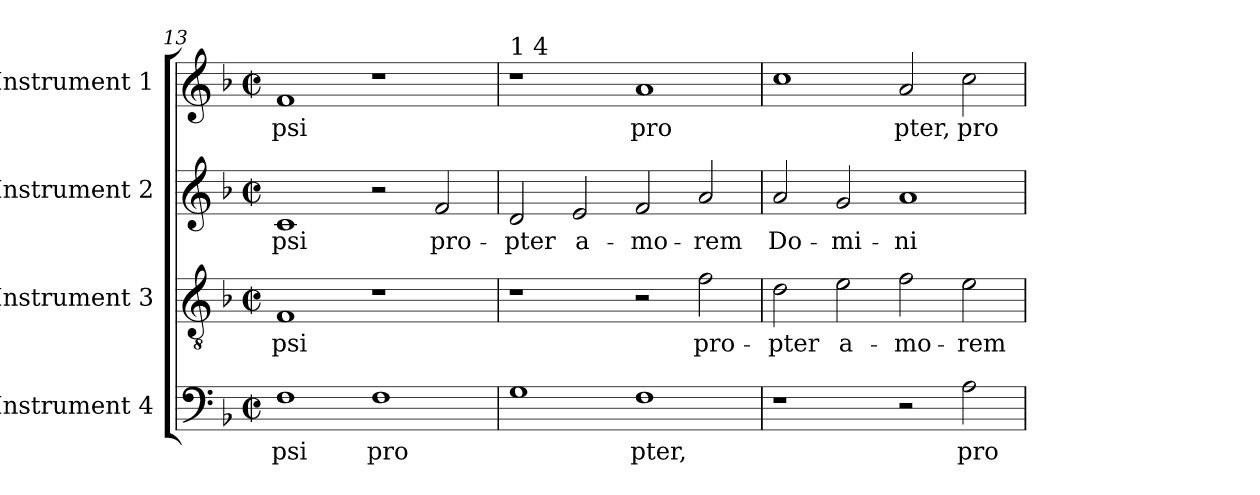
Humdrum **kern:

**kern	**text	**kern	**text	**kern	**text	**kern	**text
*part4	*part4	*part3	*part3	*part2	*part2	*part1	*part1
*staff4	*staff4	*staff3	*staff3	*staff2	*staff2	*staff1	*staff1
*I"Instrument 4	*	*I"Instrument 3	*	*I"Instrument 2	*	*I"Instrument 1	*
*clefF4	*	*clefGv2	*	*clefG2	*	*clefG2	*
*k[b-]	*	*k[b-]	*	*k[b-]	*	*k[b-]	*
*F:	*	*F:	*	*F:	*	*F:	*
*M2/2	*	*M2/2	*	*M2/2	*	*M2/2	*
*met(c|)	*	*met(c|)	*	*met(c|)	*	*met(c|)	*
=13	=13	=13	=13	=13	=13	=13	=13
!	!LO:LY:b:cj	!	!LO:LY:b:cj	!	!LO:LY:b	!	!LO:LY:b:cj
1F	-psi	1F	-psi	1c	-psi	1f	-psi
!	!LO:LY:b:cj	!	!	!	!	!	!
1F	pro-	1r	.	2r	.	1r	.
!	!	!	!	!	!LO:LY:b	!	!
.	.	.	.	2f/	pro-	.	.
!!LO:LB:g=z
=14	=14	=14	=14	=14	=14	=14	=14
!	!	!	!	!	!	!LO:TX:a:t=1 4	!
!	!LO:LY:b:cj	!	!	!	!LO:LY:b	!	!
1G	--	1r	.	2d/	-pter	1r	.
!	!	!	!	!	!LO:LY:b	!	!
.	.	.	.	2e/	a-	.	.
!	!LO:LY:b:cj	!	!	!	!LO:LY:b	!	!LO:LY:b:cj
1F	-pter,	2r	.	2f/	-mo-	1a	pro-
!	!	!	!LO:LY:b:cj	!	!LO:LY:b	!	!
.	.	2f\	pro-	2a/	-rem	.	.
=15	=15	=15	=15	=15	=15	=15	=15
!	!	!	!LO:LY:b:cj	!	!LO:LY:b	!	!LO:LY:b:cj
1r	.	2d\	-pter	2a/	Do-	1cc	--
!	!	!	!LO:LY:b:cj	!	!LO:LY:b	!	!
.	.	2e\	a-	2g/	-mi-	.	.
!	!	!	!LO:LY:b:cj	!	!LO:LY:b	!	!LO:LY:b:cj
2r	.	2f\	-mo-	1a	-ni	2a/	-pter,
!	!LO:LY:b:cj	!	!LO:LY:b:cj	!	!	!	!LO:LY:b:cj
2A\	pro-	2e\	-rem	.	.	2cc\	pro-
=	=	=	=	=	=	=	=
*-	*-	*-	*-	*-	*-	*-	*-
